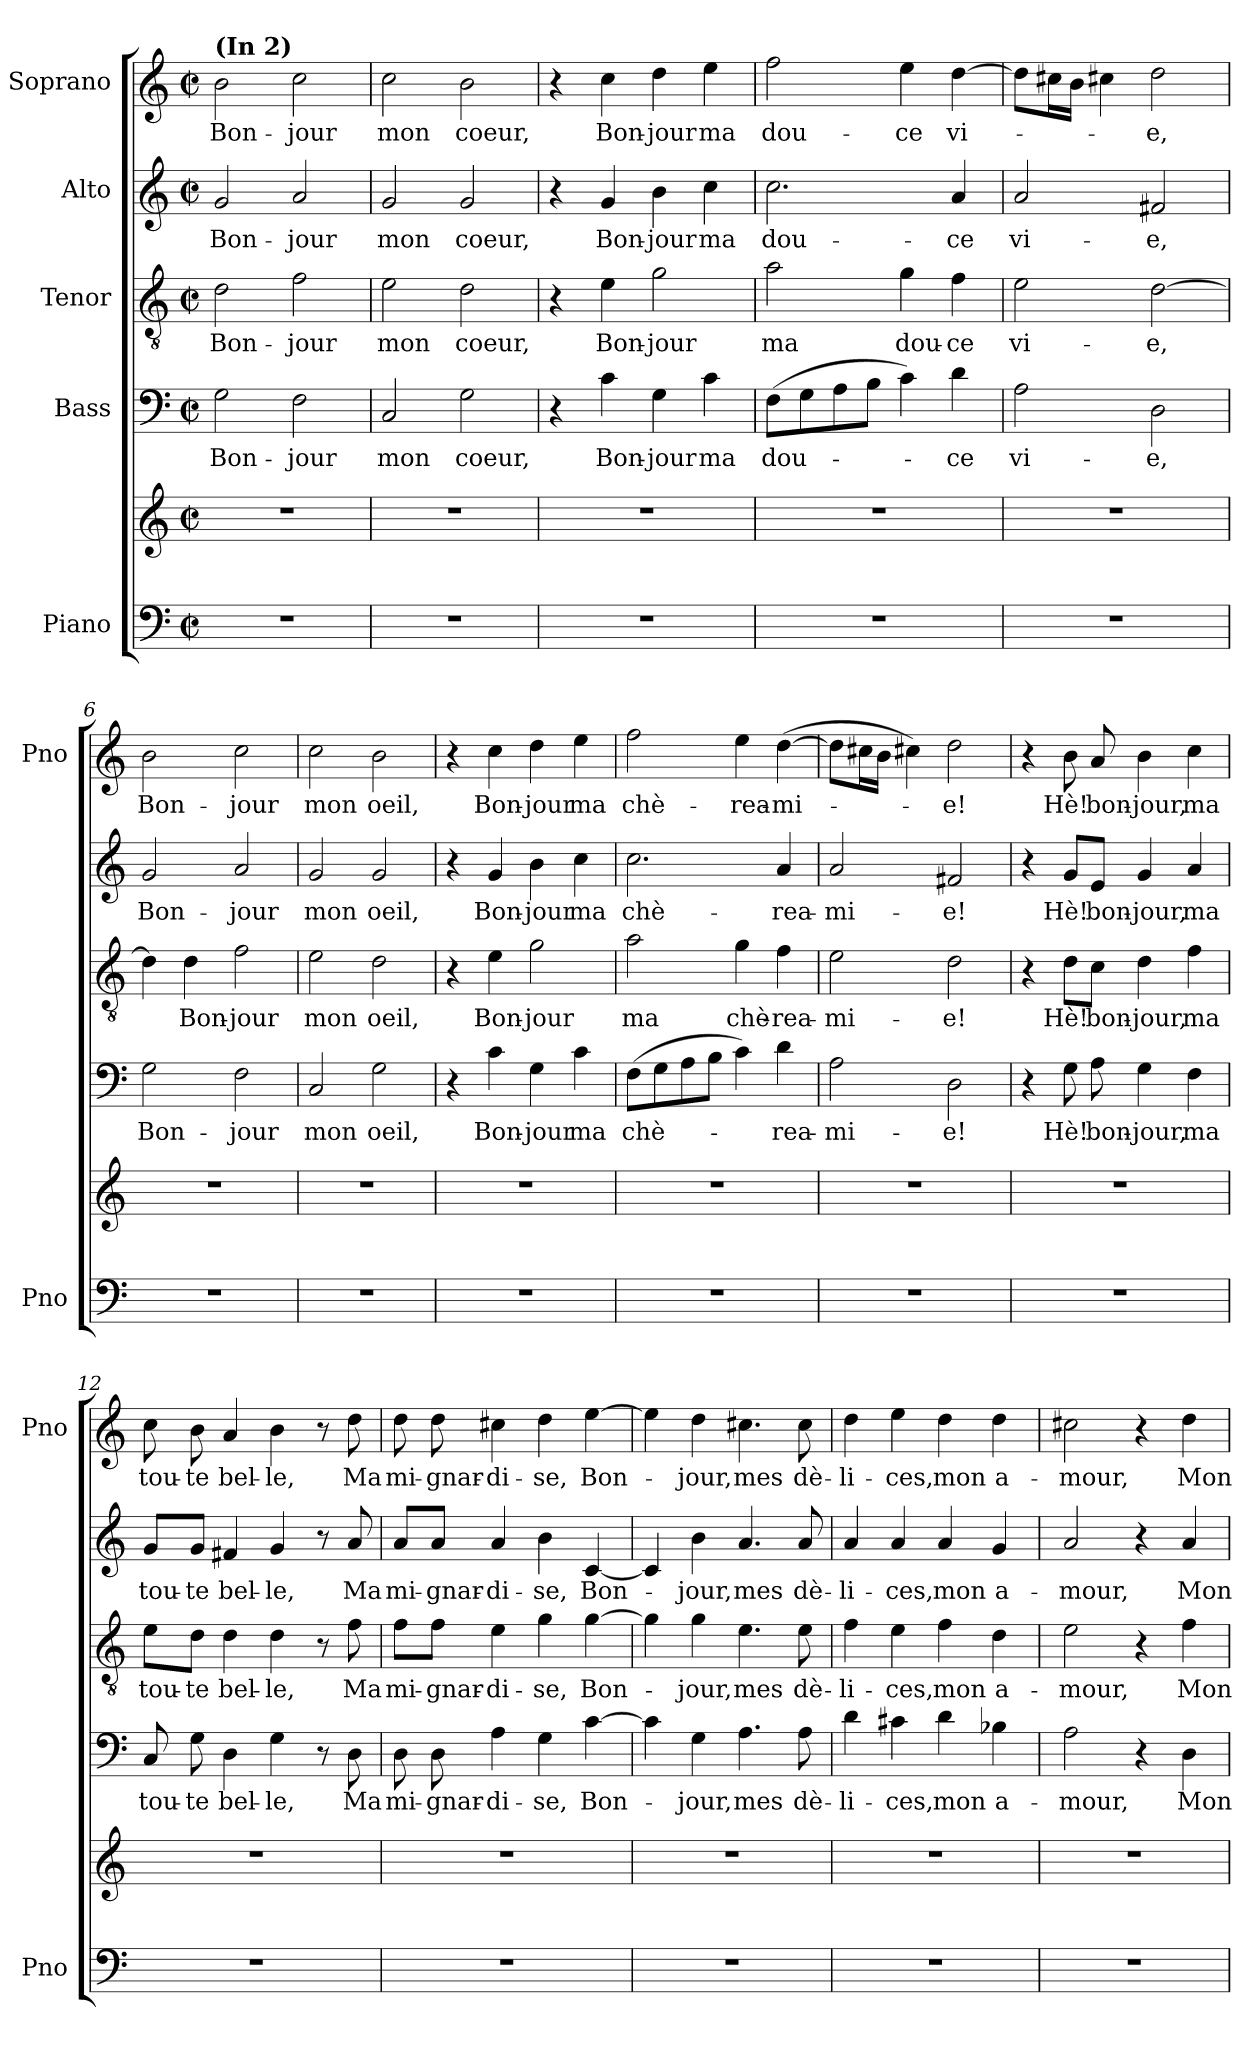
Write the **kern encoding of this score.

**kern	**kern	**kern	**text	**kern	**text	**kern	**text	**kern	**text
*part5	*part5	*part4	*part4	*part3	*part3	*part2	*part2	*part1	*part1
*staff6	*staff5	*staff4	*staff4	*staff3	*staff3	*staff2	*staff2	*staff1	*staff1
*I"Piano	*	*I"Bass	*	*I"Tenor	*	*I"Alto	*	*I"Soprano	*
*I'Pno	*	*	*	*	*	*	*	*I'Pno	*
*clefF4	*clefG2	*clefF4	*	*clefGv2	*	*clefG2	*	*clefG2	*
*k[]	*k[]	*k[]	*	*k[]	*	*k[]	*	*k[]	*
*C:	*C:	*C:	*	*C:	*	*C:	*	*C:	*
*M2/2	*M2/2	*M2/2	*	*M2/2	*	*M2/2	*	*M2/2	*
*met(c|)	*met(c|)	*met(c|)	*	*met(c|)	*	*met(c|)	*	*met(c|)	*
=1	=1	=1	=1	=1	=1	=1	=1	=1	=1
!	!	!	!	!	!	!	!	!LO:TX:a:B:t=(In 2)	!
1r	1r	2G\	Bon-	2d\	Bon-	2g/	Bon-	2b\	Bon-
.	.	2F\	-jour	2f\	-jour	2a/	-jour	2cc\	-jour
=2	=2	=2	=2	=2	=2	=2	=2	=2	=2
1r	1r	2C/	mon	2e\	mon	2g/	mon	2cc\	mon
.	.	2G\	coeur,	2d\	coeur,	2g/	coeur,	2b\	coeur,
=3	=3	=3	=3	=3	=3	=3	=3	=3	=3
1r	1r	4r	.	4r	.	4r	.	4r	.
.	.	4c\	Bon-	4e\	Bon-	4g/	Bon-	4cc\	Bon-
.	.	4G\	-jour	2g\	-jour	4b\	-jour	4dd\	-jour
.	.	4c\	ma	.	.	4cc\	ma	4ee\	ma
=4	=4	=4	=4	=4	=4	=4	=4	=4	=4
1r	1r	(8F\L	dou-	2a\	ma	2.cc\	dou-	2ff\	dou-
.	.	8G\	.	.	.	.	.	.	.
.	.	8A\	.	.	.	.	.	.	.
.	.	8B\J	.	.	.	.	.	.	.
.	.	4c\)	.	4g\	dou-	.	.	4ee\	-ce
.	.	4d\	-ce	4f\	-ce	4a/	-ce	[4dd\	vi-
=5	=5	=5	=5	=5	=5	=5	=5	=5	=5
1r	1r	2A\	vi-	2e\	vi-	2a/	vi-	8dd\L]	.
.	.	.	.	.	.	.	.	16cc#\L	.
.	.	.	.	.	.	.	.	16b\JJ	.
.	.	.	.	.	.	.	.	4cc#X\	.
.	.	2D\	-e,	[2d\	-e,	2f#X/	-e,	2dd\	-e,
=6	=6	=6	=6	=6	=6	=6	=6	=6	=6
1r	1r	2G\	Bon-	4d\]	.	2g/	Bon-	2b\	Bon-
.	.	.	.	4d\	Bon-	.	.	.	.
.	.	2F\	-jour	2f\	-jour	2a/	-jour	2cc\	-jour
!!LO:LB:g=z
=7	=7	=7	=7	=7	=7	=7	=7	=7	=7
1r	1r	2C/	mon	2e\	mon	2g/	mon	2cc\	mon
.	.	2G\	oeil,	2d\	oeil,	2g/	oeil,	2b\	oeil,
=8	=8	=8	=8	=8	=8	=8	=8	=8	=8
1r	1r	4r	.	4r	.	4r	.	4r	.
.	.	4c\	Bon-	4e\	Bon-	4g/	Bon-	4cc\	Bon-
.	.	4G\	-jour	2g\	-jour	4b\	-jour	4dd\	-jour
.	.	4c\	ma	.	.	4cc\	ma	4ee\	ma
=9	=9	=9	=9	=9	=9	=9	=9	=9	=9
1r	1r	(8F\L	chè-	2a\	ma	2.cc\	chè-	2ff\	chè-
.	.	8G\	.	.	.	.	.	.	.
.	.	8A\	.	.	.	.	.	.	.
.	.	8B\J	.	.	.	.	.	.	.
.	.	4c\)	.	4g\	chè-	.	.	4ee\	-rea-
.	.	4d\	-rea-	4f\	-rea-	4a/	-rea-	([4dd\	-mi-
=10	=10	=10	=10	=10	=10	=10	=10	=10	=10
1r	1r	2A\	-mi-	2e\	-mi-	2a/	-mi-	8dd\L]	.
.	.	.	.	.	.	.	.	16cc#\L	.
.	.	.	.	.	.	.	.	16b\JJ	.
.	.	.	.	.	.	.	.	4cc#X\)	.
.	.	2D\	-e!	2d\	-e!	2f#X/	-e!	2dd\	-e!
=11	=11	=11	=11	=11	=11	=11	=11	=11	=11
1r	1r	4r	.	4r	.	4r	.	4r	.
.	.	8G\	Hè!	8d\L	Hè!	8g/L	Hè!	8b\	Hè!
.	.	8A\	bon-	8c\J	bon-	8e/J	bon-	8a/	bon-
.	.	4G\	-jour,	4d\	-jour,	4g/	-jour,	4b\	-jour,
.	.	4F\	ma	4f\	ma	4a/	ma	4cc\	ma
!!LO:LB:g=z
=12	=12	=12	=12	=12	=12	=12	=12	=12	=12
1r	1r	8C/	tou-	8e\L	tou-	8g/L	tou-	8cc\	tou-
.	.	8G\	-te	8d\J	-te	8g/J	-te	8b\	-te
.	.	4D\	bel-	4d\	bel-	4f#X/	bel-	4a/	bel-
.	.	4G\	-le,	4d\	-le,	4g/	-le,	4b\	-le,
.	.	8r	.	8r	.	8r	.	8r	.
.	.	8D\	Ma	8f\	Ma	8a/	Ma	8dd\	Ma
=13	=13	=13	=13	=13	=13	=13	=13	=13	=13
1r	1r	8D\	mi-	8f\L	mi-	8a/L	mi-	8dd\	mi-
.	.	8D\	-gnar-	8f\J	-gnar-	8a/J	-gnar-	8dd\	-gnar-
.	.	4A\	-di-	4e\	-di-	4a/	-di-	4cc#X\	-di-
.	.	4G\	-se,	4g\	-se,	4b\	-se,	4dd\	-se,
.	.	[4c\	Bon-	[4g\	Bon-	[4c/	Bon-	[4ee\	Bon-
=14	=14	=14	=14	=14	=14	=14	=14	=14	=14
1r	1r	4c\]	.	4g\]	.	4c/]	.	4ee\]	.
.	.	4G\	-jour,	4g\	-jour,	4b\	-jour,	4dd\	-jour,
.	.	4.A\	mes	4.e\	mes	4.a/	mes	4.cc#X\	mes
.	.	8A\	dè-	8e\	dè-	8a/	dè-	8cc#\	dè-
=15	=15	=15	=15	=15	=15	=15	=15	=15	=15
1r	1r	4d\	-li-	4f\	-li-	4a/	-li-	4dd\	-li-
.	.	4c#X\	-ces,	4e\	-ces,	4a/	-ces,	4ee\	-ces,
.	.	4d\	mon	4f\	mon	4a/	mon	4dd\	mon
.	.	4B-X\	a-	4d\	a-	4g/	a-	4dd\	a-
=16	=16	=16	=16	=16	=16	=16	=16	=16	=16
1r	1r	2A\	-­mour,	2e\	-­mour,	2a/	-­mour,	2cc#X\	-­mour,
.	.	4r	.	4r	.	4r	.	4r	.
.	.	4D\	Mon	4f\	Mon	4a/	Mon	4dd\	Mon
=	=	=	=	=	=	=	=	=	=
*-	*-	*-	*-	*-	*-	*-	*-	*-	*-
